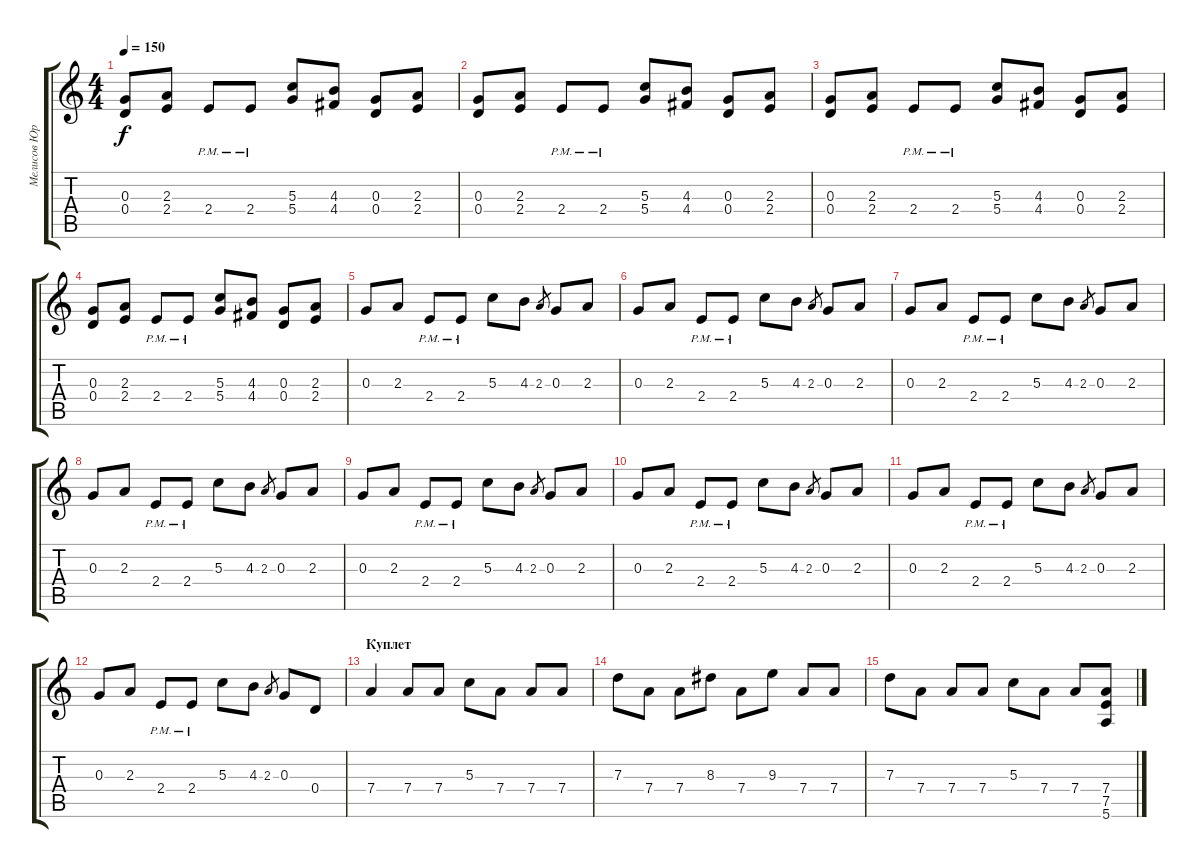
\track ("Мелисов Юрий" "Мелисов Юр") {instrument distortionguitar}
\staff {score tabs}
\tuning (E4 B3 G3 D3 A2 E2) {hide}
\ts (4 4)
\tempo 150
\clef g2
\ks c
(0.3 0.4).8{dy f} (2.3 2.4).8 2.4{pm}.8 2.4{pm}.8 (5.3 5.4).8 (4.3 4.4).8 (0.3 0.4).8 (2.3 2.4).8 |
(0.3 0.4).8 (2.3 2.4).8 2.4{pm}.8 2.4{pm}.8 (5.3 5.4).8 (4.3 4.4).8 (0.3 0.4).8 (2.3 2.4).8 |
(0.3 0.4).8 (2.3 2.4).8 2.4{pm}.8 2.4{pm}.8 (5.3 5.4).8 (4.3 4.4).8 (0.3 0.4).8 (2.3 2.4).8 |
(0.3 0.4).8 (2.3 2.4).8 2.4{pm}.8 2.4{pm}.8 (5.3 5.4).8 (4.3 4.4).8 (0.3 0.4).8 (2.3 2.4).8 |
0.3.8 2.3.8 2.4{pm}.8 2.4{pm}.8 5.3.8 4.3.8 2.3.8{gr} 0.3.8 2.3.8 |
0.3.8 2.3.8 2.4{pm}.8 2.4{pm}.8 5.3.8 4.3.8 2.3.8{gr} 0.3.8 2.3.8 |
0.3.8 2.3.8 2.4{pm}.8 2.4{pm}.8 5.3.8 4.3.8 2.3.8{gr} 0.3.8 2.3.8 |
0.3.8 2.3.8 2.4{pm}.8 2.4{pm}.8 5.3.8 4.3.8 2.3.8{gr} 0.3.8 2.3.8 |
0.3.8 2.3.8 2.4{pm}.8 2.4{pm}.8 5.3.8 4.3.8 2.3.8{gr} 0.3.8 2.3.8 |
0.3.8 2.3.8 2.4{pm}.8 2.4{pm}.8 5.3.8 4.3.8 2.3.8{gr} 0.3.8 2.3.8 |
0.3.8 2.3.8 2.4{pm}.8 2.4{pm}.8 5.3.8 4.3.8 2.3.8{gr} 0.3.8 2.3.8 |
0.3.8 2.3.8 2.4{pm}.8 2.4{pm}.8 5.3.8 4.3.8 2.3.8{gr} 0.3.8 0.4.8 |
\section ("" "Куплет")
7.4.4 7.4.8 7.4.8 5.3.8 7.4.8 7.4.8 7.4.8 |
7.3.8 7.4.8 7.4.8 8.3.8 7.4.8 9.3.8 7.4.8 7.4.8 |
7.3.8 7.4.8 7.4.8 7.4.8 5.3.8 7.4.8 7.4.8 (7.4 7.5 5.6).8
